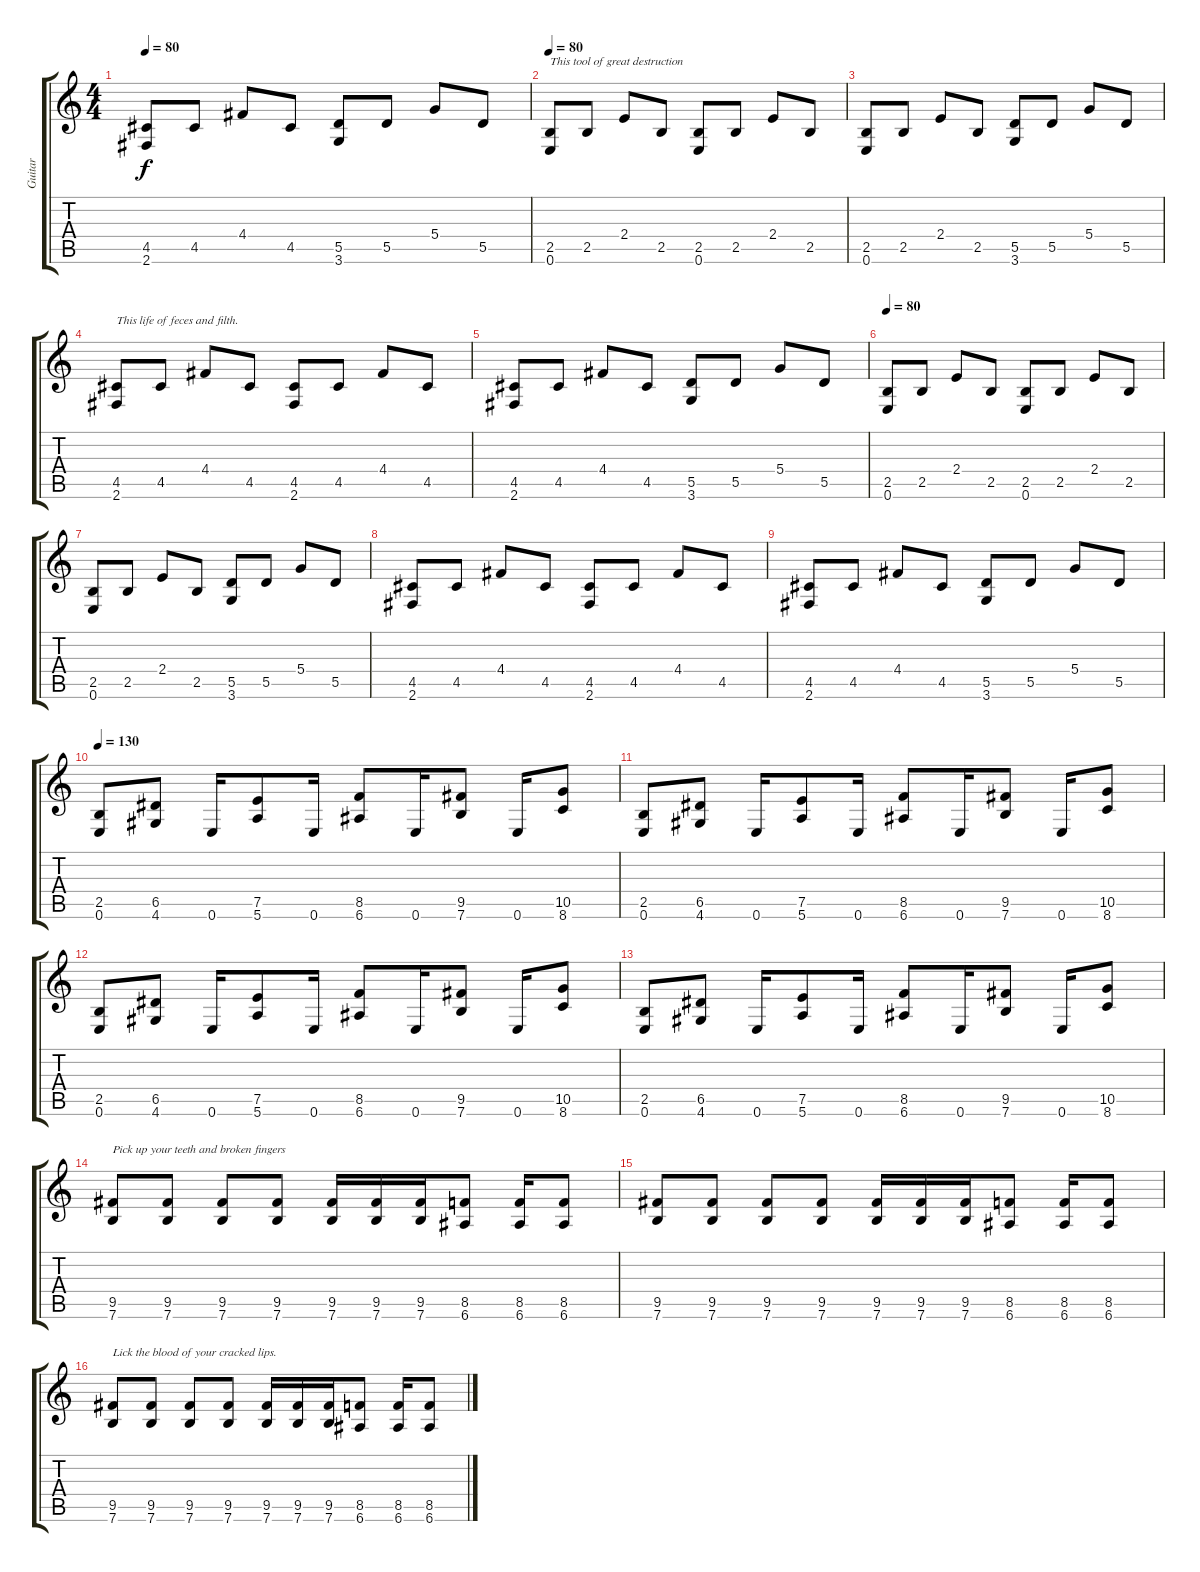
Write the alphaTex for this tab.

\track ("Guitar" "Guitar") {instrument distortionguitar}
\staff {score tabs}
\tuning (E4 B3 G3 D3 A2 E2) {hide}
\ts (4 4)
\tempo 80
\clef g2
\ks c
(4.5 2.6).8{dy f} 4.5.8 4.4.8 4.5.8 (5.5 3.6).8 5.5.8 5.4.8 5.5.8 |
\tempo 80
(2.5 0.6).8{txt "This tool of great destruction"} 2.5.8 2.4.8 2.5.8 (2.5 0.6).8 2.5.8 2.4.8 2.5.8 |
(2.5 0.6).8 2.5.8 2.4.8 2.5.8 (5.5 3.6).8 5.5.8 5.4.8 5.5.8 |
(4.5 2.6).8{txt "This life of feces and filth."} 4.5.8 4.4.8 4.5.8 (4.5 2.6).8 4.5.8 4.4.8 4.5.8 |
(4.5 2.6).8 4.5.8 4.4.8 4.5.8 (5.5 3.6).8 5.5.8 5.4.8 5.5.8 |
\tempo 80
(2.5 0.6).8 2.5.8 2.4.8 2.5.8 (2.5 0.6).8 2.5.8 2.4.8 2.5.8 |
(2.5 0.6).8 2.5.8 2.4.8 2.5.8 (5.5 3.6).8 5.5.8 5.4.8 5.5.8 |
(4.5 2.6).8 4.5.8 4.4.8 4.5.8 (4.5 2.6).8 4.5.8 4.4.8 4.5.8 |
(4.5 2.6).8 4.5.8 4.4.8 4.5.8 (5.5 3.6).8 5.5.8 5.4.8 5.5.8 |
\tempo 130
(2.5 0.6).8 (6.5 4.6).8 0.6.16 (7.5 5.6).8 0.6.16 (8.5 6.6).8 0.6.16 (9.5 7.6).8 0.6.16 (10.5 8.6).8 |
(2.5 0.6).8 (6.5 4.6).8 0.6.16 (7.5 5.6).8 0.6.16 (8.5 6.6).8 0.6.16 (9.5 7.6).8 0.6.16 (10.5 8.6).8 |
(2.5 0.6).8 (6.5 4.6).8 0.6.16 (7.5 5.6).8 0.6.16 (8.5 6.6).8 0.6.16 (9.5 7.6).8 0.6.16 (10.5 8.6).8 |
(2.5 0.6).8 (6.5 4.6).8 0.6.16 (7.5 5.6).8 0.6.16 (8.5 6.6).8 0.6.16 (9.5 7.6).8 0.6.16 (10.5 8.6).8 |
(9.5 7.6).8{txt "Pick up your teeth and broken fingers"} (9.5 7.6).8 (9.5 7.6).8 (9.5 7.6).8 (9.5 7.6).16 (9.5 7.6).16 (9.5 7.6).16 (8.5 6.6).8 (8.5 6.6).16 (8.5 6.6).8 |
(9.5 7.6).8 (9.5 7.6).8 (9.5 7.6).8 (9.5 7.6).8 (9.5 7.6).16 (9.5 7.6).16 (9.5 7.6).16 (8.5 6.6).8 (8.5 6.6).16 (8.5 6.6).8 |
(9.5 7.6).8{txt "Lick the blood of your cracked lips."} (9.5 7.6).8 (9.5 7.6).8 (9.5 7.6).8 (9.5 7.6).16 (9.5 7.6).16 (9.5 7.6).16 (8.5 6.6).8 (8.5 6.6).16 (8.5 6.6).8
